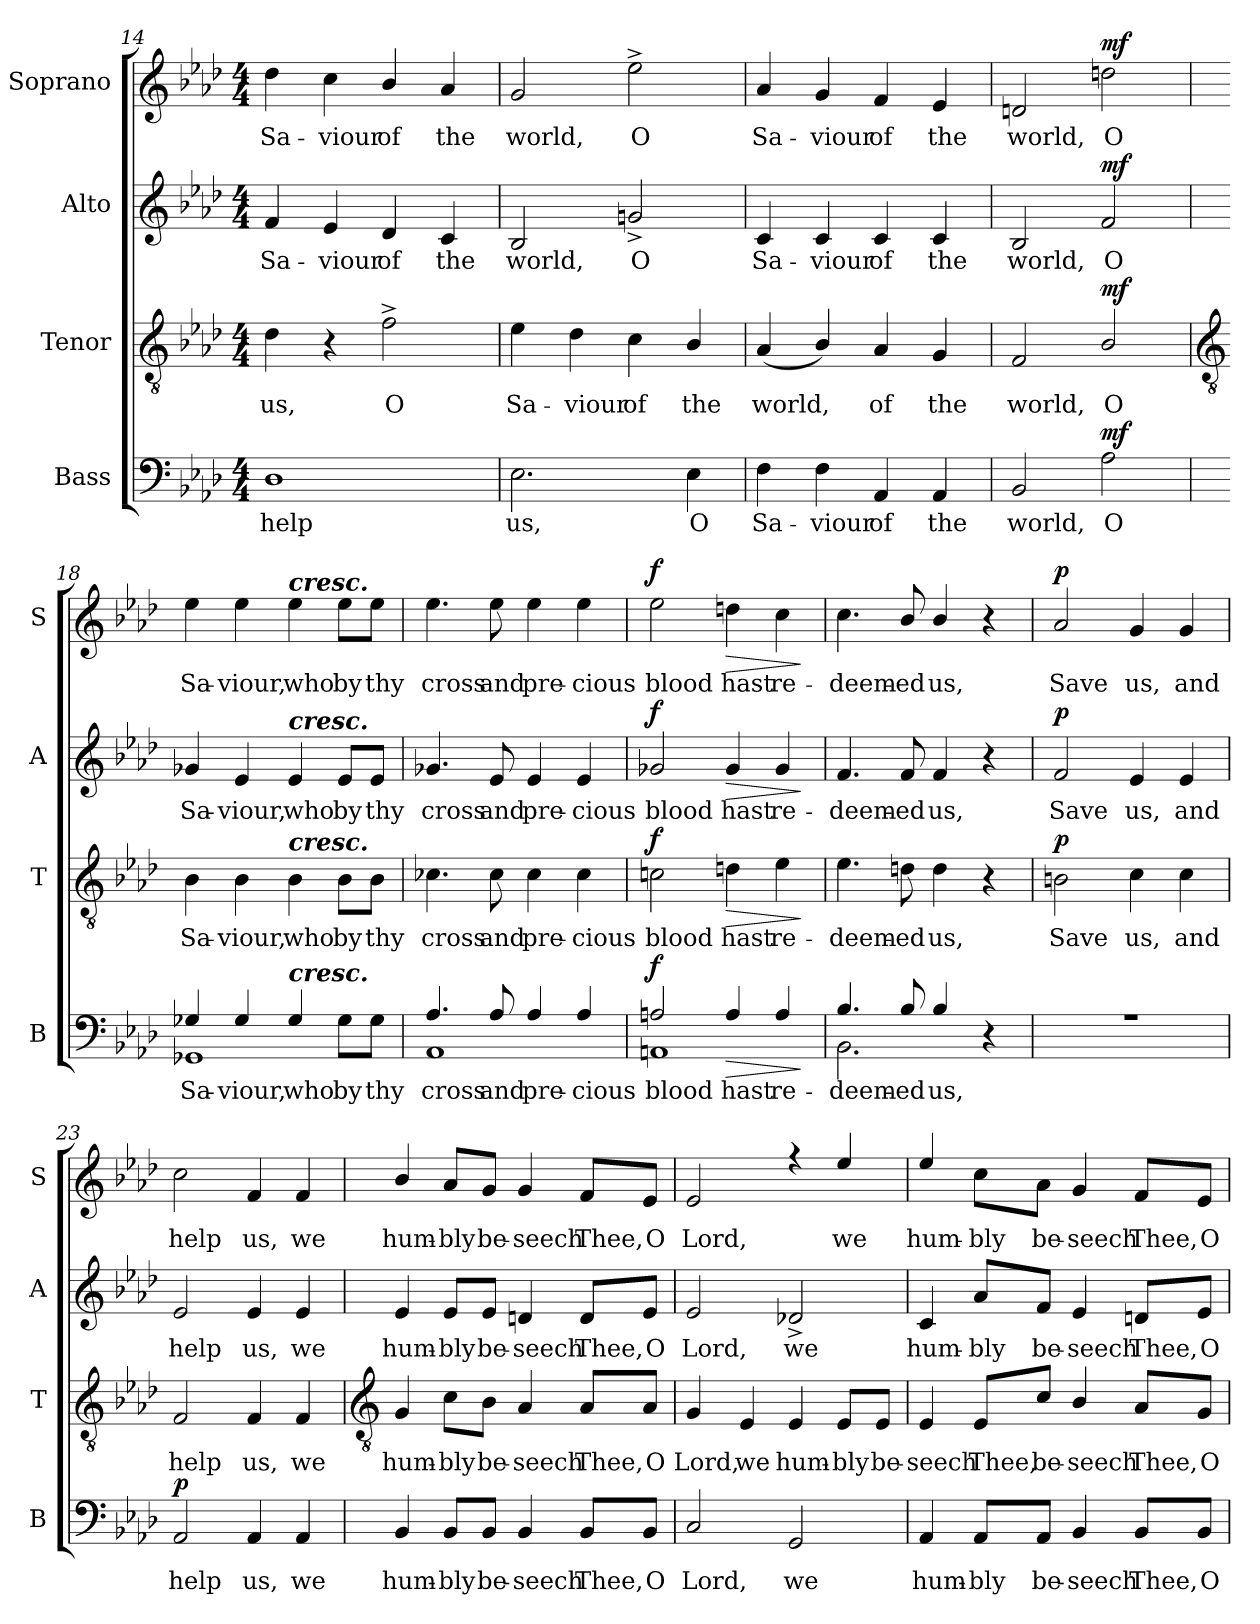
**kern	**text	**dynam	**kern	**text	**dynam	**kern	**text	**dynam	**kern	**text	**dynam
*part4	*part4	*part4	*part3	*part3	*part3	*part2	*part2	*part2	*part1	*part1	*part1
*staff4	*staff4	*staff4	*staff3	*staff3	*staff3	*staff2	*staff2	*staff2	*staff1	*staff1	*staff1
*I"Bass	*	*	*I"Tenor	*	*	*I"Alto	*	*	*I"Soprano	*	*
*I'B	*	*	*I'T	*	*	*I'A	*	*	*I'S	*	*
*clefF4	*	*	*clefGv2	*	*	*clefG2	*	*	*clefG2	*	*
*k[b-e-a-d-]	*	*	*k[b-e-a-d-]	*	*	*k[b-e-a-d-]	*	*	*k[b-e-a-d-]	*	*
*A-:	*	*	*A-:	*	*	*A-:	*	*	*A-:	*	*
*M4/4	*	*	*M4/4	*	*	*M4/4	*	*	*M4/4	*	*
=14	=14	=14	=14	=14	=14	=14	=14	=14	=14	=14	=14
!	!LO:LY:b	!	!	!LO:LY:b	!	!	!LO:LY:b	!	!	!LO:LY:b	!
1D-	help	.	4d-	us,	.	4f	Sa-	.	4dd-	Sa-	.
!	!	!	!	!	!	!	!LO:LY:b	!	!	!LO:LY:b	!
.	.	.	4r	.	.	4e-	-viour	.	4cc	-viour	.
!	!	!	!	!LO:LY:b	!	!	!LO:LY:b	!	!	!LO:LY:b	!
.	.	.	2f^	O	.	4d-	of	.	4b-/	of	.
!	!	!	!	!	!	!	!LO:LY:b	!	!	!LO:LY:b	!
.	.	.	.	.	.	4c	the	.	4a-	the	.
=15	=15	=15	=15	=15	=15	=15	=15	=15	=15	=15	=15
!	!LO:LY:b	!	!	!LO:LY:b	!	!	!LO:LY:b	!	!	!LO:LY:b	!
2.E-	us,	.	4e-	Sa-	.	2B-	world,	.	2g	world,	.
!	!	!	!	!LO:LY:b	!	!	!	!	!	!	!
.	.	.	4d-	-viour	.	.	.	.	.	.	.
!	!	!	!	!LO:LY:b	!	!	!LO:LY:b	!	!	!LO:LY:b	!
.	.	.	4c	of	.	2gn^	O	.	2ee-^	O	.
!	!LO:LY:b	!	!	!LO:LY:b	!	!	!	!	!	!	!
4E-	O	.	4B-/	the	.	.	.	.	.	.	.
=16	=16	=16	=16	=16	=16	=16	=16	=16	=16	=16	=16
!	!LO:LY:b	!	!	!LO:LY:b	!	!	!LO:LY:b	!	!	!LO:LY:b	!
4F	Sa-	.	(<4A-	world,	.	4c	Sa-	.	4a-	Sa-	.
!	!LO:LY:b	!	!	!	!	!	!LO:LY:b	!	!	!LO:LY:b	!
4F	-viour	.	4B-/)	.	.	4c	-viour	.	4g	-viour	.
!	!LO:LY:b	!	!	!LO:LY:b	!	!	!LO:LY:b	!	!	!LO:LY:b	!
4AA-	of	.	4A-	of	.	4c	of	.	4f	of	.
!	!LO:LY:b	!	!	!LO:LY:b	!	!	!LO:LY:b	!	!	!LO:LY:b	!
4AA-	the	.	4G	the	.	4c	the	.	4e-	the	.
=17	=17	=17	=17	=17	=17	=17	=17	=17	=17	=17	=17
!	!LO:LY:b	!	!	!LO:LY:b	!	!	!LO:LY:b	!	!	!LO:LY:b	!
2BB-	world,	.	2F	world,	.	2B-	world,	.	2dn	world,	.
!	!LO:LY:b	!LO:DY:b	!	!LO:LY:b	!LO:DY:b	!	!LO:LY:b	!LO:DY:b	!	!LO:LY:b	!LO:DY:b
2A-	O	mf	2B-/	O	mf	2f	O	mf	2ddn	O	mf
!!LO:LB:g=z
=18	=18	=18	=18	=18	=18	=18	=18	=18	=18	=18	=18
*	*	*	*clefGv2	*	*	*	*	*	*	*	*
!	!LO:LY:b	!	!	!LO:LY:b	!	!	!LO:LY:b	!	!	!LO:LY:b	!
*^	*	*	*	*	*	*	*	*	*	*	*
4G-X	1GG-X\	Sa-	.	4B-\	Sa-	.	4g-X	Sa-	.	4ee-	Sa-	.
!	!	!LO:LY:b	!	!	!LO:LY:b	!	!	!LO:LY:b	!	!	!LO:LY:b	!
4G-	.	-viour,	.	4B-\	-viour,	.	4e-	-viour,	.	4ee-	-viour,	.
!	!	!	!	!	!	!	!	!	!	!LO:TX:a:Bi:t=cresc.	!	!
!	!	!	!	!	!	!	!LO:TX:a:Bi:t=cresc.	!	!	!	!	!
!	!	!	!	!LO:TX:a:Bi:t=cresc.	!	!	!	!	!	!	!	!
!LO:TX:a:Bi:t=cresc.	!	!	!	!	!	!	!	!	!	!	!	!
!	!	!LO:LY:b	!	!	!LO:LY:b	!	!	!LO:LY:b	!	!	!LO:LY:b	!
4G-	.	who	.	4B-\	who	.	4e-	who	.	4ee-	who	.
!	!	!LO:LY:b	!	!	!LO:LY:b	!	!	!LO:LY:b	!	!	!LO:LY:b	!
8G-\L	.	by	.	8B-\L	by	.	8e-/L	by	.	8ee-\L	by	.
!	!	!LO:LY:b	!	!	!LO:LY:b	!	!	!LO:LY:b	!	!	!LO:LY:b	!
8G-\J	.	thy	.	8B-\J	thy	.	8e-/J	thy	.	8ee-\J	thy	.
=19	=19	=19	=19	=19	=19	=19	=19	=19	=19	=19	=19	=19
!	!	!LO:LY:b	!	!	!LO:LY:b	!	!	!LO:LY:b	!	!	!LO:LY:b	!
4.A-	1AA-\	cross	.	4.c-X	cross	.	4.g-X	cross	.	4.ee-	cross	.
!	!	!LO:LY:b	!	!	!LO:LY:b	!	!	!LO:LY:b	!	!	!LO:LY:b	!
8A-	.	and	.	8c-	and	.	8e-	and	.	8ee-	and	.
!	!	!LO:LY:b	!	!	!LO:LY:b	!	!	!LO:LY:b	!	!	!LO:LY:b	!
4A-	.	pre-	.	4c-	pre-	.	4e-	pre-	.	4ee-	pre-	.
!	!	!LO:LY:b	!	!	!LO:LY:b	!	!	!LO:LY:b	!	!	!LO:LY:b	!
4A-	.	-cious	.	4c-	-cious	.	4e-	-cious	.	4ee-	-cious	.
=20	=20	=20	=20	=20	=20	=20	=20	=20	=20	=20	=20	=20
!	!	!LO:LY:b	!LO:DY:b	!	!LO:LY:b	!LO:DY:b	!	!LO:LY:b	!LO:DY:b	!	!LO:LY:b	!LO:DY:b
2An	1AAn\	blood	f	2cn	blood	f	2g-X	blood	f	2ee-	blood	f
!	!	!LO:LY:b	!LO:HP:b	!	!LO:LY:b	!LO:HP:b	!	!LO:LY:b	!LO:HP:b	!	!LO:LY:b	!LO:HP:b
4A	.	hast	>	4dn	hast	>	4g-	hast	>	4ddn	hast	>
!	!	!LO:LY:b	!	!	!LO:LY:b	!	!	!LO:LY:b	!	!	!LO:LY:b	!
4A	.	re-	.	4e-	re-	.	4g-	re-	.	4cc	re-	.
*v	*v	*	*	*	*	*	*	*	*	*	*	*
.	.	]	.	.	]	.	.	]	.	.	]
=21	=21	=21	=21	=21	=21	=21	=21	=21	=21	=21	=21
!	!LO:LY:b	!	!	!LO:LY:b	!	!	!LO:LY:b	!	!	!LO:LY:b	!
*^	*	*	*	*	*	*	*	*	*	*	*
4.B-	2.BB-\	-deem-	.	4.e-	-deem-	.	4.f	-deem-	.	4.cc	-deem-	.
!	!	!LO:LY:b	!	!	!LO:LY:b	!	!	!LO:LY:b	!	!	!LO:LY:b	!
8B-	.	-ed	.	8dn	-ed	.	8f	-ed	.	8b-/	-ed	.
!	!	!LO:LY:b	!	!	!LO:LY:b	!	!	!LO:LY:b	!	!	!LO:LY:b	!
4B-	.	us,	.	4d	us,	.	4f	us,	.	4b-/	us,	.
4r	4ryy	.	.	4r	.	.	4r	.	.	4r	.	.
=22	=22	=22	=22	=22	=22	=22	=22	=22	=22	=22	=22	=22
!	!	!	!	!	!LO:LY:b	!LO:DY:b	!	!LO:LY:b	!LO:DY:b	!	!LO:LY:b	!LO:DY:b
1r	1ryy	.	.	2Bn\	Save	p	2f	Save	p	2a-	Save	p
!	!	!	!	!	!LO:LY:b	!	!	!LO:LY:b	!	!	!LO:LY:b	!
.	.	.	.	4c	us,	.	4e-	us,	.	4g	us,	.
!	!	!	!	!	!LO:LY:b	!	!	!LO:LY:b	!	!	!LO:LY:b	!
.	.	.	.	4c	and	.	4e-	and	.	4g	and	.
=23	=23	=23	=23	=23	=23	=23	=23	=23	=23	=23	=23	=23
!	!	!LO:LY:b	!LO:DY:b	!	!LO:LY:b	!	!	!LO:LY:b	!	!	!LO:LY:b	!
2AA-	1ryy	help	p	2F	help	.	2e-	help	.	2cc	help	.
!	!	!LO:LY:b	!	!	!LO:LY:b	!	!	!LO:LY:b	!	!	!LO:LY:b	!
4AA-	.	us,	.	4F	us,	.	4e-	us,	.	4f	us,	.
!	!	!LO:LY:b	!	!	!LO:LY:b	!	!	!LO:LY:b	!	!	!LO:LY:b	!
4AA-	.	we	.	4F	we	.	4e-	we	.	4f	we	.
!!LO:LB:g=z
=24	=24	=24	=24	=24	=24	=24	=24	=24	=24	=24	=24	=24
*	*	*	*	*clefGv2	*	*	*	*	*	*	*	*
!	!	!LO:LY:b	!	!	!LO:LY:b	!	!	!LO:LY:b	!	!	!LO:LY:b	!
*	*	*	*	*	*	*	*	*	*	*^	*	*
4BB-	1ryy	hum-	.	4G	hum-	.	4e-	hum-	.	4b-/	1ryy	hum-	.
!	!	!LO:LY:b	!	!	!LO:LY:b	!	!	!LO:LY:b	!	!	!	!LO:LY:b	!
8BB-/L	.	-bly	.	8c\L	-bly	.	8e-/L	-bly	.	8a-/L	.	-bly	.
!	!	!LO:LY:b	!	!	!LO:LY:b	!	!	!LO:LY:b	!	!	!	!LO:LY:b	!
8BB-/J	.	be-	.	8B-\J	be-	.	8e-/J	be-	.	8g/J	.	be-	.
!	!	!LO:LY:b	!	!	!LO:LY:b	!	!	!LO:LY:b	!	!	!	!LO:LY:b	!
4BB-	.	-seech	.	4A-	-seech	.	4dn	-seech	.	4g	.	-seech	.
!	!	!LO:LY:b	!	!	!LO:LY:b	!	!	!LO:LY:b	!	!	!	!LO:LY:b	!
8BB-/L	.	Thee,	.	8A-/L	Thee,	.	8d/L	Thee,	.	8f/L	.	Thee,	.
!	!	!LO:LY:b	!	!	!LO:LY:b	!	!	!LO:LY:b	!	!	!	!LO:LY:b	!
8BB-/J	.	O	.	8A-/J	O	.	8e-/J	O	.	8e-/J	.	O	.
=25	=25	=25	=25	=25	=25	=25	=25	=25	=25	=25	=25	=25	=25
!	!	!LO:LY:b	!	!	!LO:LY:b	!	!	!LO:LY:b	!	!	!	!LO:LY:b	!
2C	1ryy	Lord,	.	4G	Lord,	.	2e-	Lord,	.	2e-	1ryy	Lord,	.
!	!	!	!	!	!LO:LY:b	!	!	!	!	!	!	!	!
.	.	.	.	4E-	we	.	.	.	.	.	.	.	.
!	!	!LO:LY:b	!	!	!LO:LY:b	!	!	!LO:LY:b	!	!	!	!	!
2GG	.	we	.	4E-	hum-	.	2d-X^	we	.	4r	.	.	.
!	!	!	!	!	!LO:LY:b	!	!	!	!	!	!	!LO:LY:b	!
.	.	.	.	8E-/L	-bly	.	.	.	.	4ee-	.	we	.
!	!	!	!	!	!LO:LY:b	!	!	!	!	!	!	!	!
.	.	.	.	8E-/J	be-	.	.	.	.	.	.	.	.
=26	=26	=26	=26	=26	=26	=26	=26	=26	=26	=26	=26	=26	=26
!	!	!LO:LY:b	!	!	!LO:LY:b	!	!	!LO:LY:b	!	!	!	!LO:LY:b	!
4AA-	1ryy	hum-	.	4E-	-seech	.	4c	hum-	.	4ee-	1ryy	hum-	.
!	!	!LO:LY:b	!	!	!LO:LY:b	!	!	!LO:LY:b	!	!	!	!LO:LY:b	!
8AA-/L	.	-bly	.	8E-/L	Thee,	.	8a-/L	-bly	.	8cc\L	.	-bly	.
!	!	!LO:LY:b	!	!	!LO:LY:b	!	!	!LO:LY:b	!	!	!	!LO:LY:b	!
8AA-/J	.	be-	.	8c/J	be-	.	8f/J	be-	.	8a-\J	.	be-	.
!	!	!LO:LY:b	!	!	!LO:LY:b	!	!	!LO:LY:b	!	!	!	!LO:LY:b	!
4BB-	.	-seech	.	4B-/	-seech	.	4e-	-seech	.	4g	.	-seech	.
!	!	!LO:LY:b	!	!	!LO:LY:b	!	!	!LO:LY:b	!	!	!	!LO:LY:b	!
8BB-/L	.	Thee,	.	8A-/L	Thee,	.	8dn/L	Thee,	.	8f/L	.	Thee,	.
!	!	!LO:LY:b	!	!	!LO:LY:b	!	!	!LO:LY:b	!	!	!	!LO:LY:b	!
8BB-/J	.	O	.	8G/J	O	.	8e-/J	O	.	8e-/J	.	O	.
*v	*v	*	*	*	*	*	*	*	*	*v	*v	*	*
=	=	=	=	=	=	=	=	=	=	=	=
*-	*-	*-	*-	*-	*-	*-	*-	*-	*-	*-	*-
